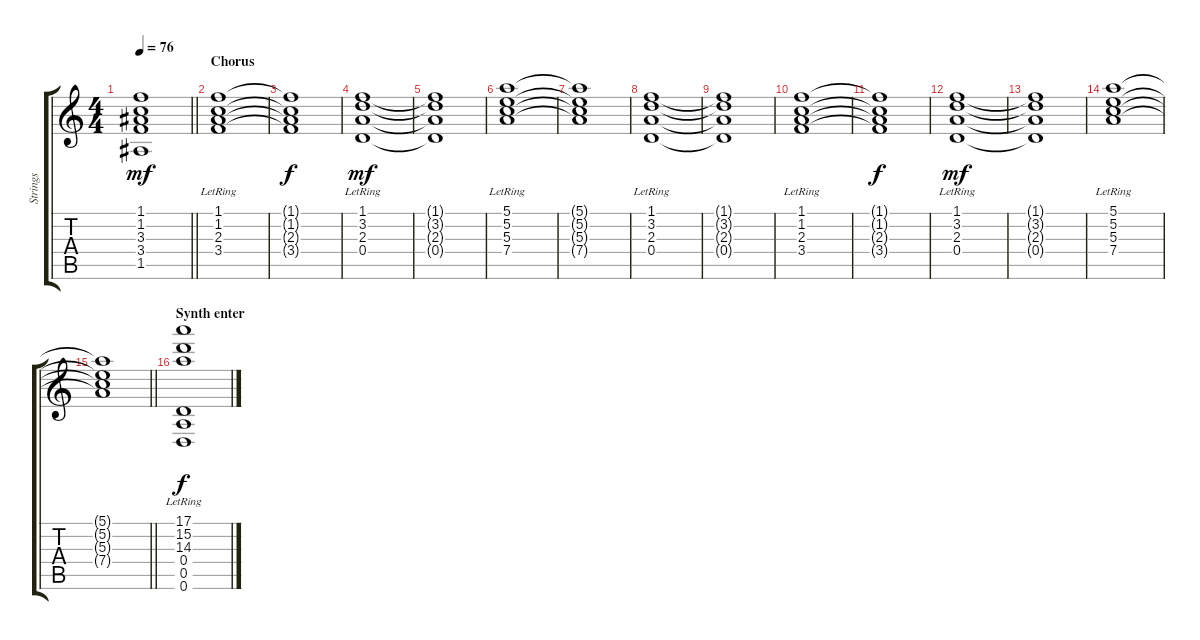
\track ("Strings" "Strings") {instrument pad2warm}
\staff {score tabs}
\tuning (E5 B4 G4 D4 A3 D3) {hide}
\ts (4 4)
\tempo 76
\clef g2
\barLineRight lightlight
\ks c
(1.1{t} 1.2{t} 3.3{t} 3.4{t} 1.5{t}).1{dy mf} |
\section ("" "Chorus")
(1.1 1.2{lr} 2.3{lr} 3.4{lr}).1 |
(1.1{t} 1.2{t} 2.3{t} 3.4{t}).1{dy f} |
(1.1 3.2{lr} 2.3{lr} 0.4{lr}).1{dy mf} |
(1.1{t} 3.2{t} 2.3{t} 0.4{t}).1 |
(5.1 5.2{lr} 5.3{lr} 7.4).1 |
(5.1{t} 5.2{t} 5.3{t} 7.4{t}).1 |
(1.1 3.2{lr} 2.3{lr} 0.4{lr}).1 |
(1.1{t} 3.2{t} 2.3{t} 0.4{t}).1 |
(1.1 1.2{lr} 2.3{lr} 3.4{lr}).1 |
(1.1{t} 1.2{t} 2.3{t} 3.4{t}).1{dy f} |
(1.1 3.2{lr} 2.3{lr} 0.4{lr}).1{dy mf} |
(1.1{t} 3.2{t} 2.3{t} 0.4{t}).1 |
(5.1 5.2{lr} 5.3{lr} 7.4).1 |
\barLineRight lightlight
(5.1{t} 5.2{t} 5.3{t} 7.4{t}).1 |
\section ("" "Synth enter")
(17.1{lr} 15.2{lr} 14.3{lr} 0.4{lr} 0.5 0.6).1{dy f}
